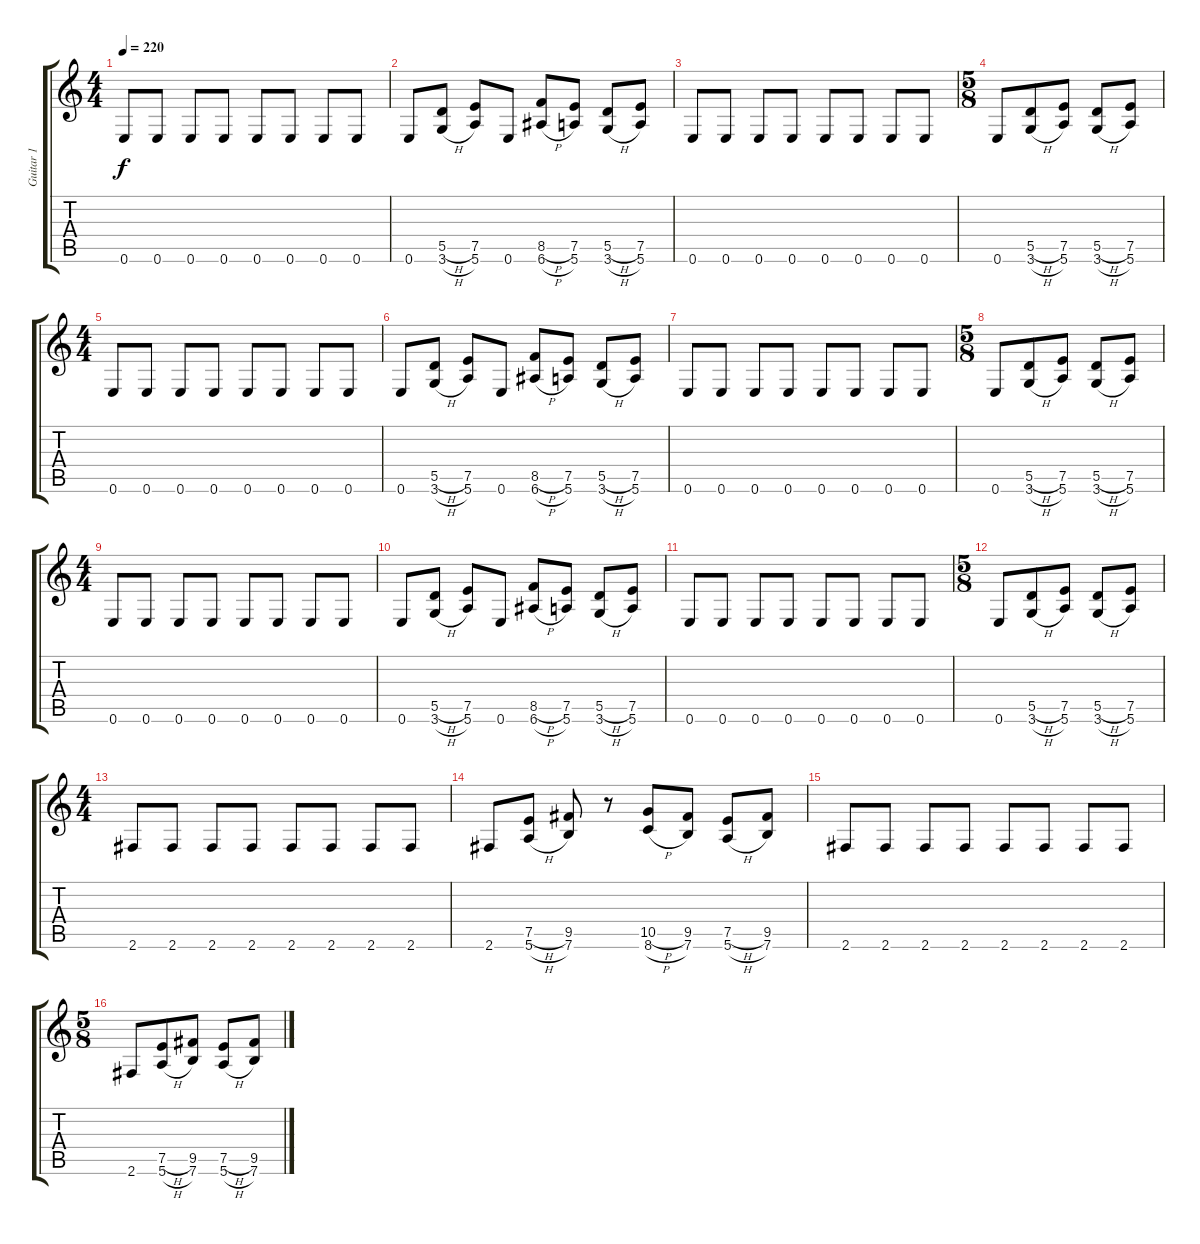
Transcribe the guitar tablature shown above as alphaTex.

\track ("Guitar 1" "Guitar 1") {instrument electricguitarmuted}
\staff {score tabs}
\tuning (E4 B3 G3 D3 A2 E2) {hide}
\ts (4 4)
\tempo 220
\clef g2
\ks c
0.6.8{dy f instrument electricguitarmuted} 0.6.8 0.6.8 0.6.8 0.6.8 0.6.8 0.6.8 0.6.8 |
0.6.8 (5.5{h} 3.6{h}).8{instrument distortionguitar} (7.5 5.6).8 0.6.8{instrument electricguitarmuted} (8.5{h} 6.6{h}).8{instrument distortionguitar} (7.5 5.6).8 (5.5{h} 3.6{h}).8 (7.5 5.6).8 |
0.6.8{instrument electricguitarmuted} 0.6.8 0.6.8 0.6.8 0.6.8 0.6.8 0.6.8 0.6.8 |
\ts (5 8)
0.6.8 (5.5{h} 3.6{h}).8{instrument distortionguitar} (7.5 5.6).8 (5.5{h} 3.6{h}).8{instrument distortionguitar} (7.5 5.6).8 |
\ts (4 4)
0.6.8{instrument electricguitarmuted} 0.6.8 0.6.8 0.6.8 0.6.8 0.6.8 0.6.8 0.6.8 |
0.6.8 (5.5{h} 3.6{h}).8{instrument distortionguitar} (7.5 5.6).8 0.6.8{instrument electricguitarmuted} (8.5{h} 6.6{h}).8{instrument distortionguitar} (7.5 5.6).8 (5.5{h} 3.6{h}).8 (7.5 5.6).8 |
0.6.8{instrument electricguitarmuted} 0.6.8 0.6.8 0.6.8 0.6.8 0.6.8 0.6.8 0.6.8 |
\ts (5 8)
0.6.8 (5.5{h} 3.6{h}).8{instrument distortionguitar} (7.5 5.6).8 (5.5{h} 3.6{h}).8{instrument distortionguitar} (7.5 5.6).8 |
\ts (4 4)
0.6.8{instrument electricguitarmuted} 0.6.8 0.6.8 0.6.8 0.6.8 0.6.8 0.6.8 0.6.8 |
0.6.8 (5.5{h} 3.6{h}).8{instrument distortionguitar} (7.5 5.6).8 0.6.8{instrument electricguitarmuted} (8.5{h} 6.6{h}).8{instrument distortionguitar} (7.5 5.6).8 (5.5{h} 3.6{h}).8 (7.5 5.6).8 |
0.6.8{instrument electricguitarmuted} 0.6.8 0.6.8 0.6.8 0.6.8 0.6.8 0.6.8 0.6.8 |
\ts (5 8)
0.6.8 (5.5{h} 3.6{h}).8{instrument distortionguitar} (7.5 5.6).8 (5.5{h} 3.6{h}).8{instrument distortionguitar} (7.5 5.6).8 |
\ts (4 4)
2.6.8{instrument electricguitarmuted} 2.6.8 2.6.8 2.6.8 2.6.8 2.6.8 2.6.8 2.6.8 |
2.6.8 (7.5{h} 5.6{h}).8{instrument distortionguitar} (9.5 7.6).8 r.8{instrument electricguitarmuted} (10.5{h} 8.6{h}).8{instrument distortionguitar} (9.5 7.6).8 (7.5{h} 5.6{h}).8 (9.5 7.6).8 |
2.6.8{instrument electricguitarmuted} 2.6.8 2.6.8 2.6.8 2.6.8 2.6.8 2.6.8 2.6.8 |
\ts (5 8)
2.6.8 (7.5{h} 5.6{h}).8{instrument distortionguitar} (9.5 7.6).8 (7.5{h} 5.6{h}).8{instrument distortionguitar} (9.5 7.6).8
